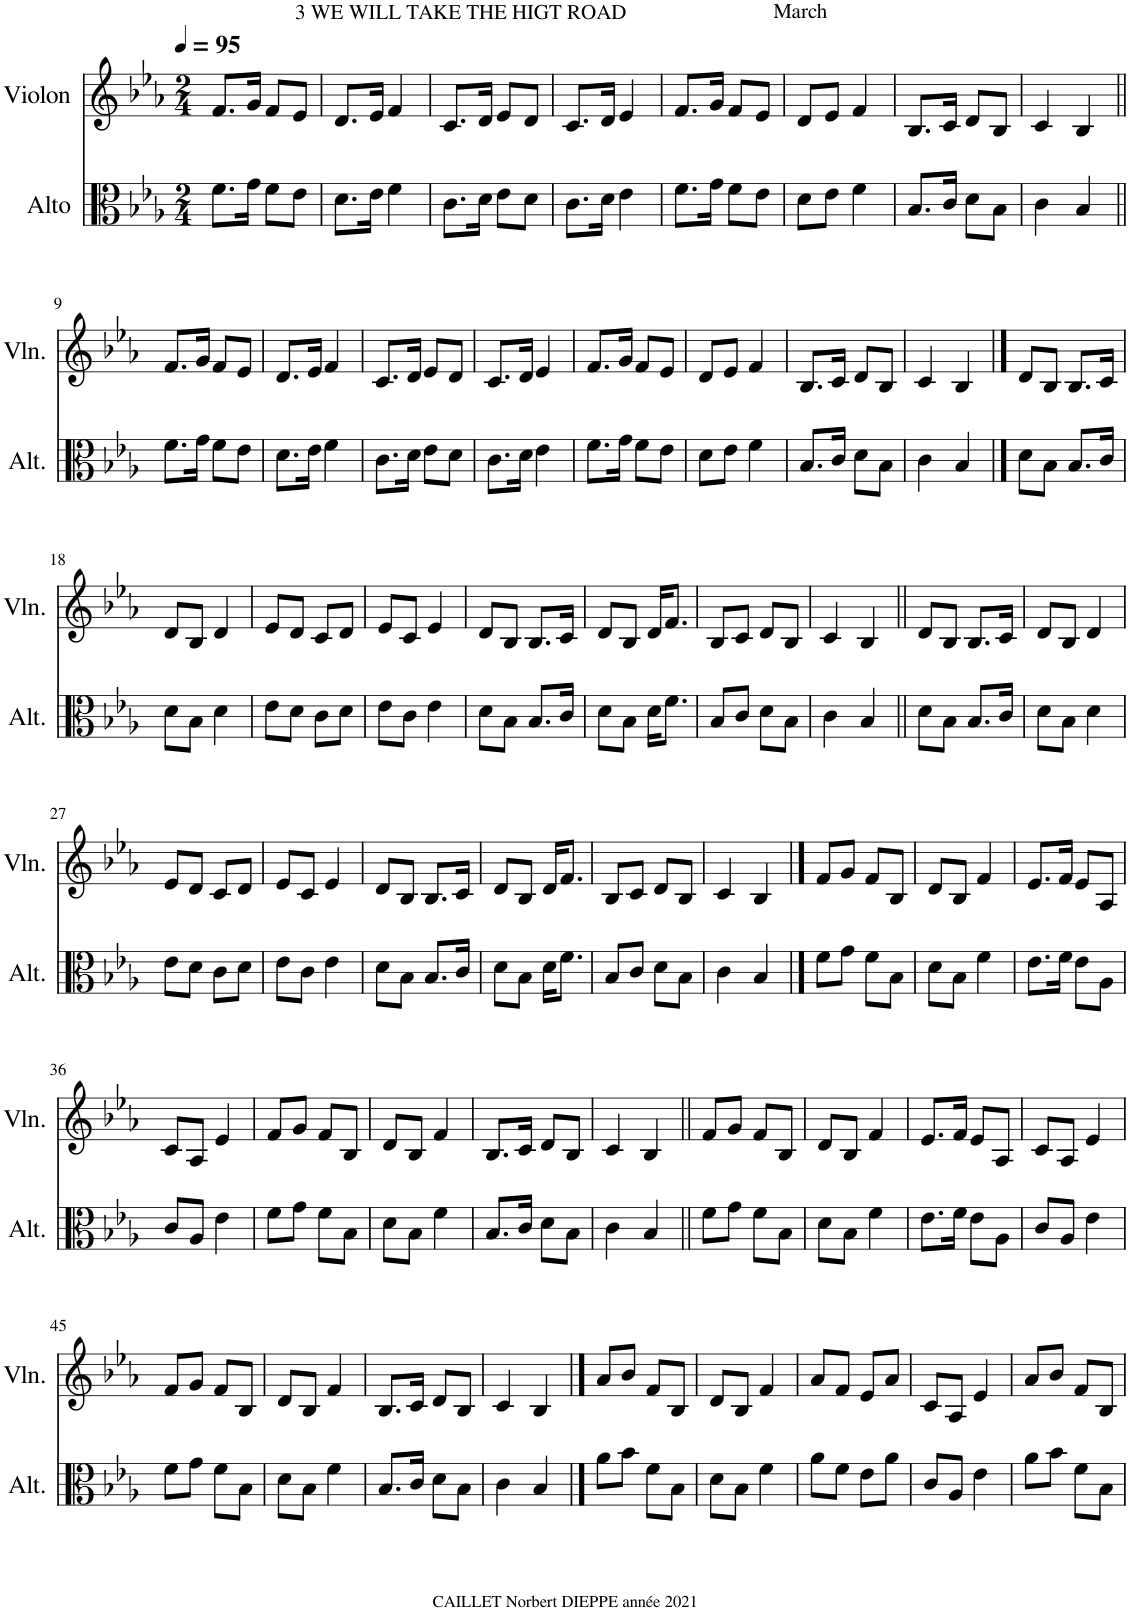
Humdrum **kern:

**kern	**kern
*part2	*part1
*staff2	*staff1
*I"Alto	*I"Violon
*I'Alt.	*I'Vln.
*clefC3	*clefG2
*k[b-e-a-]	*k[b-e-a-]
*M2/4	*M2/4
*MM95	*MM95
=1	=1
!	!LO:TX:a:t=3 WE WILL TAKE THE HIGT ROAD
8.f\L	8.f/L
16g\Jk	16g/Jk
8f\L	8f/L
8e-\J	8e-/J
=2	=2
8.d\L	8.d/L
16e-\Jk	16e-/Jk
4f\	4f/
=3	=3
8.c\L	8.c/L
16d\Jk	16d/Jk
8e-\L	8e-/L
8d\J	8d/J
=4	=4
8.c\L	8.c/L
16d\Jk	16d/Jk
4e-\	4e-/
=5	=5
!	!LO:TX:a:t=March
8.f\L	8.f/L
16g\Jk	16g/Jk
8f\L	8f/L
8e-\J	8e-/J
=6	=6
8d\L	8d/L
8e-\J	8e-/J
4f\	4f/
=7	=7
8.B-/L	8.B-/L
16c/Jk	16c/Jk
8d\L	8d/L
8B-\J	8B-/J
=8	=8
4c\	4c/
4B-/	4B-/
!!LO:LB:g=z
=9||	=9||
8.f\L	8.f/L
16g\Jk	16g/Jk
8f\L	8f/L
8e-\J	8e-/J
=10	=10
8.d\L	8.d/L
16e-\Jk	16e-/Jk
4f\	4f/
=11	=11
8.c\L	8.c/L
16d\Jk	16d/Jk
8e-\L	8e-/L
8d\J	8d/J
=12	=12
8.c\L	8.c/L
16d\Jk	16d/Jk
4e-\	4e-/
=13	=13
8.f\L	8.f/L
16g\Jk	16g/Jk
8f\L	8f/L
8e-\J	8e-/J
=14	=14
8d\L	8d/L
8e-\J	8e-/J
4f\	4f/
=15	=15
8.B-/L	8.B-/L
16c/Jk	16c/Jk
8d\L	8d/L
8B-\J	8B-/J
=16	=16
4c\	4c/
4B-/	4B-/
==17	==17
8d\L	8d/L
8B-\J	8B-/J
8.B-/L	8.B-/L
16c/Jk	16c/Jk
!!LO:LB:g=z
=18	=18
8d\L	8d/L
8B-\J	8B-/J
4d\	4d/
=19	=19
8e-\L	8e-/L
8d\J	8d/J
8c\L	8c/L
8d\J	8d/J
=20	=20
8e-\L	8e-/L
8c\J	8c/J
4e-\	4e-/
=21	=21
8d\L	8d/L
8B-\J	8B-/J
8.B-/L	8.B-/L
16c/Jk	16c/Jk
=22	=22
8d\L	8d/L
8B-\J	8B-/J
16d\KL	16d/KL
8.f\J	8.f/J
=23	=23
8B-/L	8B-/L
8c/J	8c/J
8d\L	8d/L
8B-\J	8B-/J
=24	=24
4c\	4c/
4B-/	4B-/
=25||	=25||
8d\L	8d/L
8B-\J	8B-/J
8.B-/L	8.B-/L
16c/Jk	16c/Jk
=26	=26
8d\L	8d/L
8B-\J	8B-/J
4d\	4d/
!!LO:LB:g=z
=27	=27
8e-\L	8e-/L
8d\J	8d/J
8c\L	8c/L
8d\J	8d/J
=28	=28
8e-\L	8e-/L
8c\J	8c/J
4e-\	4e-/
=29	=29
8d\L	8d/L
8B-\J	8B-/J
8.B-/L	8.B-/L
16c/Jk	16c/Jk
=30	=30
8d\L	8d/L
8B-\J	8B-/J
16d\KL	16d/KL
8.f\J	8.f/J
=31	=31
8B-/L	8B-/L
8c/J	8c/J
8d\L	8d/L
8B-\J	8B-/J
=32	=32
4c\	4c/
4B-/	4B-/
==33	==33
8f\L	8f/L
8g\J	8g/J
8f\L	8f/L
8B-\J	8B-/J
=34	=34
8d\L	8d/L
8B-\J	8B-/J
4f\	4f/
=35	=35
8.e-\L	8.e-/L
16f\Jk	16f/Jk
8e-\L	8e-/L
8A-\J	8A-/J
!!LO:LB:g=z
=36	=36
8c/L	8c/L
8A-/J	8A-/J
4e-\	4e-/
=37	=37
8f\L	8f/L
8g\J	8g/J
8f\L	8f/L
8B-\J	8B-/J
=38	=38
8d\L	8d/L
8B-\J	8B-/J
4f\	4f/
=39	=39
8.B-/L	8.B-/L
16c/Jk	16c/Jk
8d\L	8d/L
8B-\J	8B-/J
=40	=40
4c\	4c/
4B-/	4B-/
=41||	=41||
8f\L	8f/L
8g\J	8g/J
8f\L	8f/L
8B-\J	8B-/J
=42	=42
8d\L	8d/L
8B-\J	8B-/J
4f\	4f/
=43	=43
8.e-\L	8.e-/L
16f\Jk	16f/Jk
8e-\L	8e-/L
8A-\J	8A-/J
=44	=44
8c/L	8c/L
8A-/J	8A-/J
4e-\	4e-/
!!LO:LB:g=z
=45	=45
8f\L	8f/L
8g\J	8g/J
8f\L	8f/L
8B-\J	8B-/J
=46	=46
8d\L	8d/L
8B-\J	8B-/J
4f\	4f/
=47	=47
8.B-/L	8.B-/L
16c/Jk	16c/Jk
8d\L	8d/L
8B-\J	8B-/J
=48	=48
4c\	4c/
4B-/	4B-/
==49	==49
8a-\L	8a-/L
8b-\J	8b-/J
8f\L	8f/L
8B-\J	8B-/J
=50	=50
8d\L	8d/L
8B-\J	8B-/J
4f\	4f/
=51	=51
8a-\L	8a-/L
8f\J	8f/J
8e-\L	8e-/L
8a-\J	8a-/J
=52	=52
8c/L	8c/L
8A-/J	8A-/J
4e-\	4e-/
=53	=53
8a-\L	8a-/L
8b-\J	8b-/J
8f\L	8f/L
8B-\J	8B-/J
=	=
*-	*-
